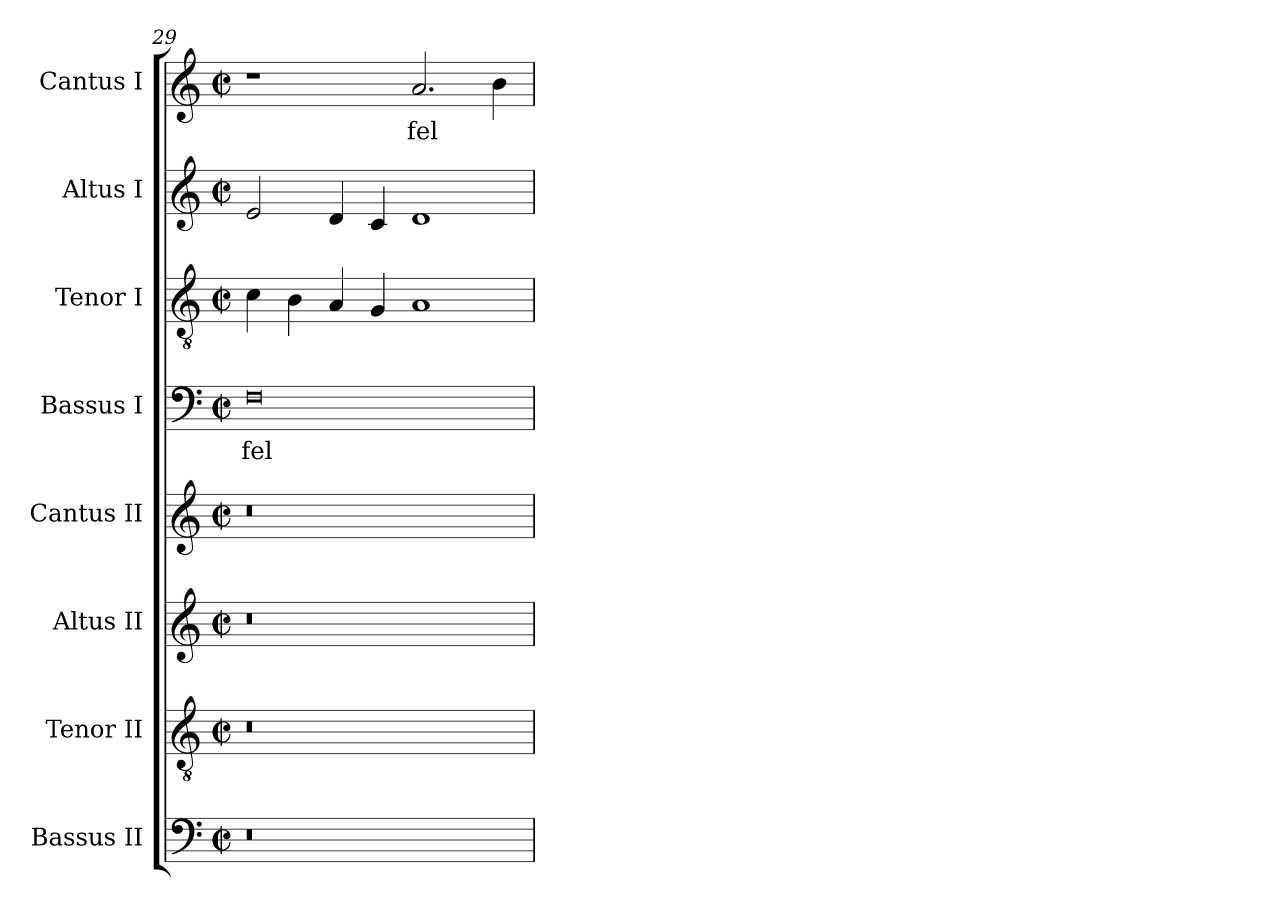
**kern	**kern	**kern	**kern	**kern	**text	**kern	**kern	**kern	**text
*part8	*part7	*part6	*part5	*part4	*part4	*part3	*part2	*part1	*part1
*staff8	*staff7	*staff6	*staff5	*staff4	*staff4	*staff3	*staff2	*staff1	*staff1
*I"Bassus II	*I"Tenor II	*I"Altus II	*I"Cantus II	*I"Bassus I	*	*I"Tenor I	*I"Altus I	*I"Cantus I	*
*clefF4	*clefGv2	*clefG2	*clefG2	*clefF4	*	*clefGv2	*clefG2	*clefG2	*
*M2/2	*M2/2	*M2/2	*M2/2	*M2/2	*	*M2/2	*M2/2	*M2/2	*
*met(c|)	*met(c|)	*met(c|)	*met(c|)	*met(c|)	*	*met(c|)	*met(c|)	*met(c|)	*
=29	=29	=29	=29	=29	=29	=29	=29	=29	=29
!	!	!	!	!	!LO:LY:b:cj	!	!	!	!
0r	0r	0r	0r	0F	fel-	4c\	2e/	1r	.
.	.	.	.	.	.	4B\	.	.	.
.	.	.	.	.	.	4A/	4d/	.	.
.	.	.	.	.	.	4G/	4c/	.	.
!	!	!	!	!	!	!	!	!	!LO:LY:b:cj
.	.	.	.	.	.	1A	1d	2.a/	fel
.	.	.	.	.	.	.	.	4b\	.
=	=	=	=	=	=	=	=	=	=
*-	*-	*-	*-	*-	*-	*-	*-	*-	*-
